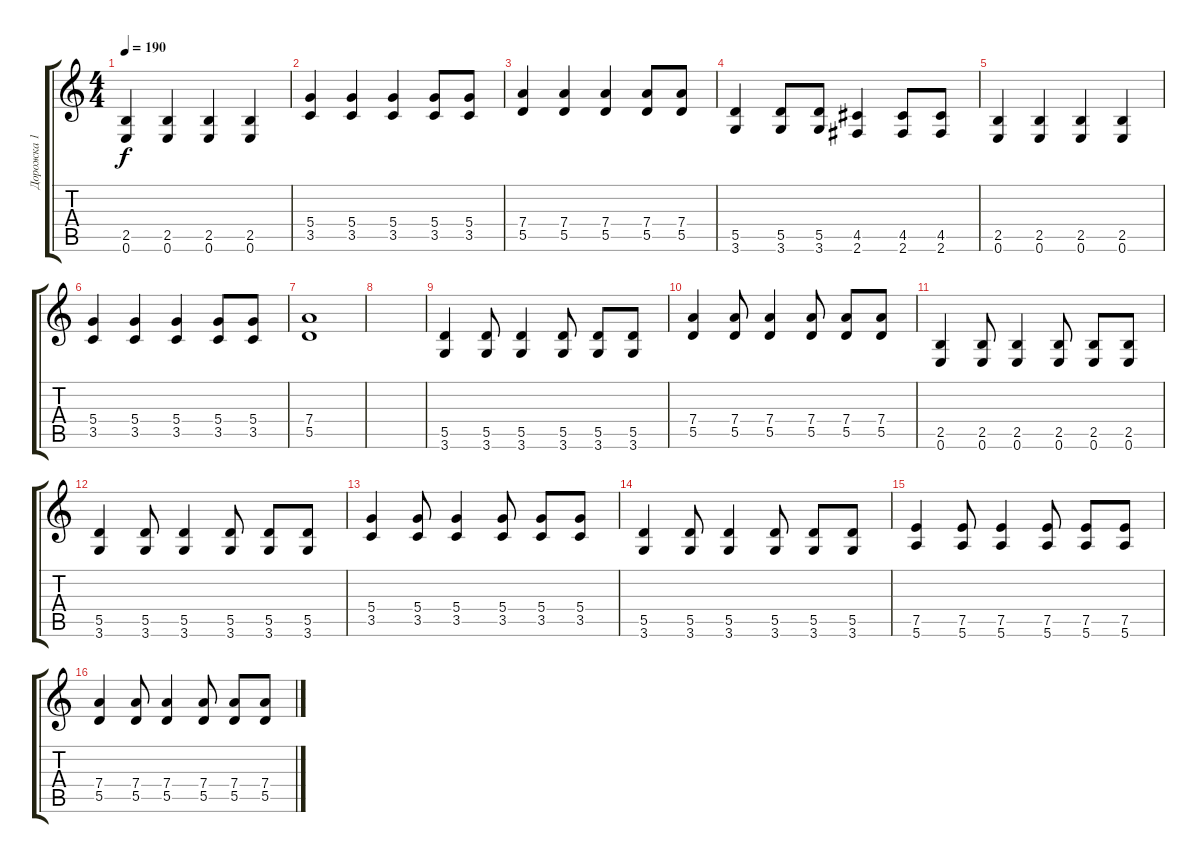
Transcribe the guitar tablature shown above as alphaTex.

\track ("Дорожка 1" "Дорожка 1") {instrument distortionguitar}
\staff {score tabs}
\tuning (E4 B3 G3 D3 A2 E2) {hide}
\ts (4 4)
\tempo 190
\clef g2
\ks c
(2.5 0.6).4{dy f} (2.5 0.6).4 (2.5 0.6).4 (2.5 0.6).4 |
(5.4 3.5).4 (5.4 3.5).4 (5.4 3.5).4 (5.4 3.5).8 (5.4 3.5).8 |
(7.4 5.5).4 (7.4 5.5).4 (7.4 5.5).4 (7.4 5.5).8 (7.4 5.5).8 |
(5.5 3.6).4 (5.5 3.6).8 (5.5 3.6).8 (4.5 2.6).4 (4.5 2.6).8 (4.5 2.6).8 |
(2.5 0.6).4 (2.5 0.6).4 (2.5 0.6).4 (2.5 0.6).4 |
(5.4 3.5).4 (5.4 3.5).4 (5.4 3.5).4 (5.4 3.5).8 (5.4 3.5).8 |
(7.4 5.5).1 |
|
(5.5 3.6).4 (5.5 3.6).8 (5.5 3.6).4 (5.5 3.6).8 (5.5 3.6).8 (5.5 3.6).8 |
(7.4 5.5).4 (7.4 5.5).8 (7.4 5.5).4 (7.4 5.5).8 (7.4 5.5).8 (7.4 5.5).8 |
(2.5 0.6).4 (2.5 0.6).8 (2.5 0.6).4 (2.5 0.6).8 (2.5 0.6).8 (2.5 0.6).8 |
(5.5 3.6).4 (5.5 3.6).8 (5.5 3.6).4 (5.5 3.6).8 (5.5 3.6).8 (5.5 3.6).8 |
(5.4 3.5).4 (5.4 3.5).8 (5.4 3.5).4 (5.4 3.5).8 (5.4 3.5).8 (5.4 3.5).8 |
(5.5 3.6).4 (5.5 3.6).8 (5.5 3.6).4 (5.5 3.6).8 (5.5 3.6).8 (5.5 3.6).8 |
(7.5 5.6).4 (7.5 5.6).8 (7.5 5.6).4 (7.5 5.6).8 (7.5 5.6).8 (7.5 5.6).8 |
(7.4 5.5).4 (7.4 5.5).8 (7.4 5.5).4 (7.4 5.5).8 (7.4 5.5).8 (7.4 5.5).8
